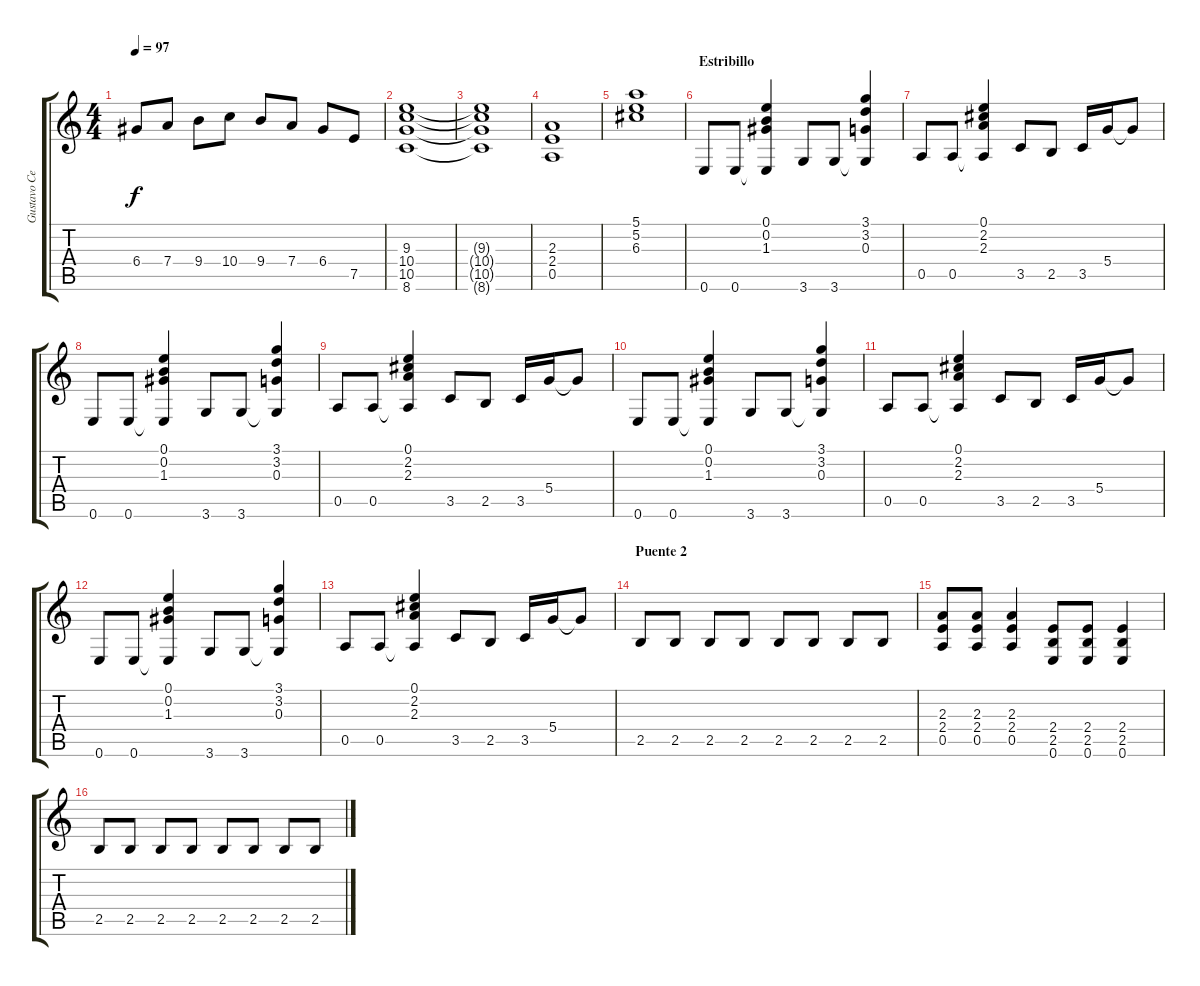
\track ("Gustavo Cerati" "Gustavo Ce") {instrument overdrivenguitar}
\staff {score tabs}
\tuning (E4 B3 G3 D3 A2 E2) {hide}
\ts (4 4)
\tempo 97
\clef g2
\ks c
6.4.8{dy f} 7.4.8 9.4.8 10.4.8 9.4.8 7.4.8 6.4.8 7.5.8 |
(9.3 10.4 10.5 8.6).1 |
(9.3{t} 10.4{t} 10.5{t} 8.6{t}).1 |
(2.3 2.4 0.5).1 |
(5.1 5.2 6.3).1 |
\section ("" "Estribillo")
0.6.8 0.6.8 (0.1 0.2 1.3 0.6{t}).4 3.6.8 3.6.8 (3.1 3.2 0.3 3.6{t}).4 |
0.5.8 0.5.8 (0.1 2.2 2.3 0.5{t}).4 3.5.8 2.5.8 3.5.16 5.4.16 5.4{t}.8 |
0.6.8 0.6.8 (0.1 0.2 1.3 0.6{t}).4 3.6.8 3.6.8 (3.1 3.2 0.3 3.6{t}).4 |
0.5.8 0.5.8 (0.1 2.2 2.3 0.5{t}).4 3.5.8 2.5.8 3.5.16 5.4.16 5.4{t}.8 |
0.6.8 0.6.8 (0.1 0.2 1.3 0.6{t}).4 3.6.8 3.6.8 (3.1 3.2 0.3 3.6{t}).4 |
0.5.8 0.5.8 (0.1 2.2 2.3 0.5{t}).4 3.5.8 2.5.8 3.5.16 5.4.16 5.4{t}.8 |
0.6.8 0.6.8 (0.1 0.2 1.3 0.6{t}).4 3.6.8 3.6.8 (3.1 3.2 0.3 3.6{t}).4 |
0.5.8 0.5.8 (0.1 2.2 2.3 0.5{t}).4 3.5.8 2.5.8 3.5.16 5.4.16 5.4{t}.8 |
\section ("" "Puente 2")
2.5.8{instrument electricguitarmuted} 2.5.8 2.5.8 2.5.8 2.5.8 2.5.8 2.5.8 2.5.8 |
(2.3 2.4 0.5).8{instrument overdrivenguitar} (2.3 2.4 0.5).8 (2.3 2.4 0.5).4 (2.4 2.5 0.6).8 (2.4 2.5 0.6).8 (2.4 2.5 0.6).4 |
2.5.8{instrument electricguitarmuted} 2.5.8 2.5.8 2.5.8 2.5.8 2.5.8 2.5.8 2.5.8
